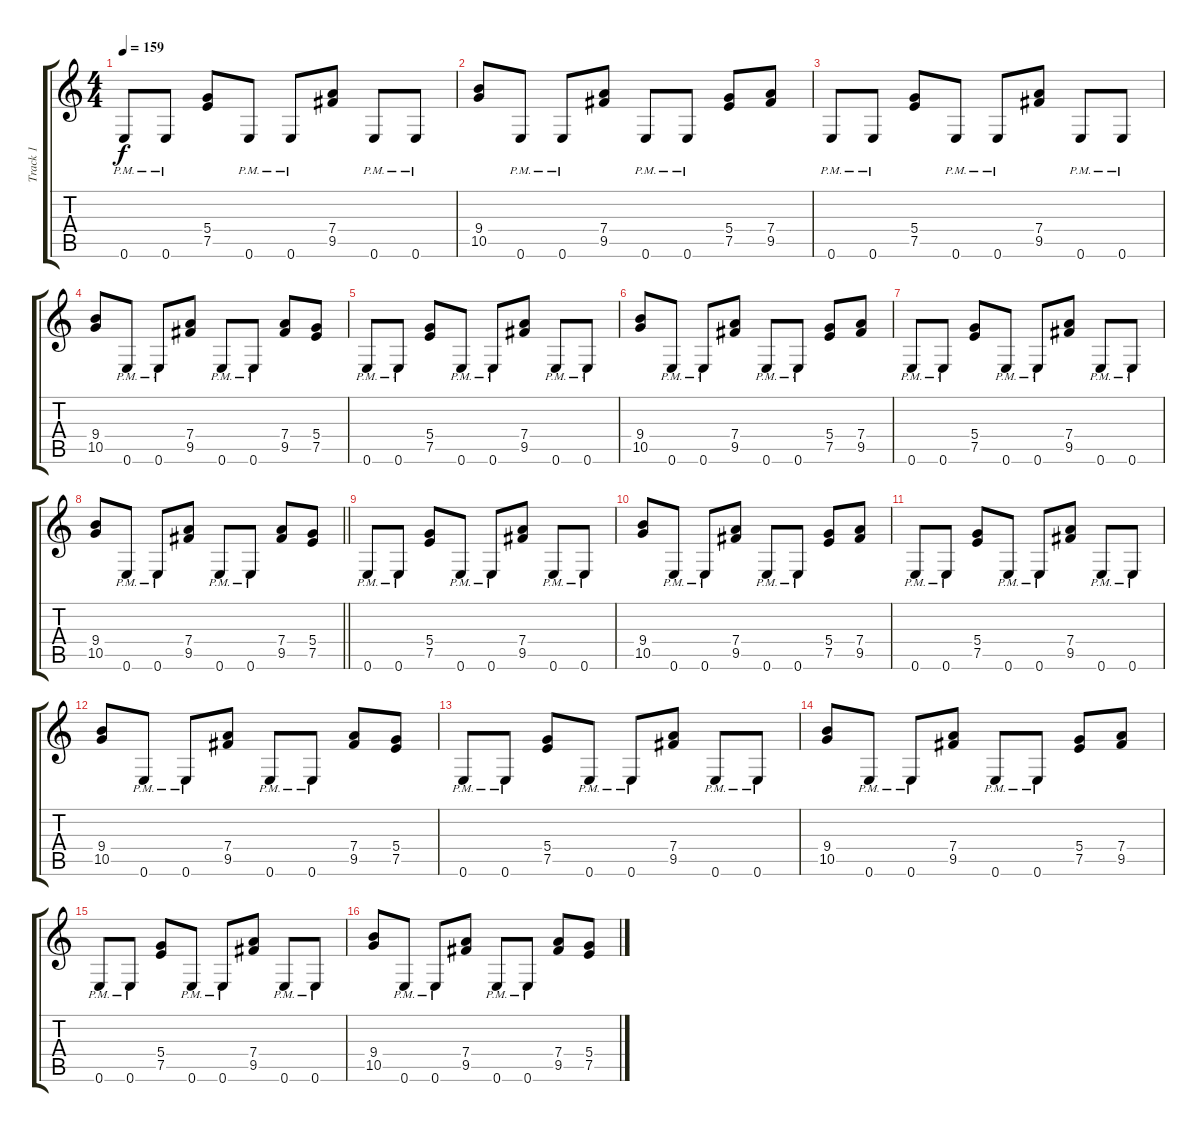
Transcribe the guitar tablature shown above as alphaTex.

\track ("Track 1" "Track 1") {instrument distortionguitar}
\staff {score tabs}
\tuning (E4 B3 G3 D3 A2 E2) {hide}
\ts (4 4)
\tempo 159
\clef g2
\ks c
0.6{pm}.8{dy f instrument distortionguitar} 0.6{pm}.8 (5.4 7.5).8 0.6{pm}.8 0.6{pm}.8 (7.4 9.5).8 0.6{pm}.8 0.6{pm}.8 |
(9.4 10.5).8 0.6{pm}.8 0.6{pm}.8 (7.4 9.5).8 0.6{pm}.8 0.6{pm}.8 (5.4 7.5).8 (7.4 9.5).8 |
0.6{pm}.8 0.6{pm}.8 (5.4 7.5).8 0.6{pm}.8 0.6{pm}.8 (7.4 9.5).8 0.6{pm}.8 0.6{pm}.8 |
(9.4 10.5).8 0.6{pm}.8 0.6{pm}.8 (7.4 9.5).8 0.6{pm}.8 0.6{pm}.8 (7.4 9.5).8 (5.4 7.5).8 |
0.6{pm}.8 0.6{pm}.8 (5.4 7.5).8 0.6{pm}.8 0.6{pm}.8 (7.4 9.5).8 0.6{pm}.8 0.6{pm}.8 |
(9.4 10.5).8 0.6{pm}.8 0.6{pm}.8 (7.4 9.5).8 0.6{pm}.8 0.6{pm}.8 (5.4 7.5).8 (7.4 9.5).8 |
0.6{pm}.8 0.6{pm}.8 (5.4 7.5).8 0.6{pm}.8 0.6{pm}.8 (7.4 9.5).8 0.6{pm}.8 0.6{pm}.8 |
\barLineRight lightlight
(9.4 10.5).8 0.6{pm}.8 0.6{pm}.8 (7.4 9.5).8 0.6{pm}.8 0.6{pm}.8 (7.4 9.5).8 (5.4 7.5).8 |
0.6{pm}.8{balance 8} 0.6{pm}.8 (5.4 7.5).8 0.6{pm}.8 0.6{pm}.8 (7.4 9.5).8 0.6{pm}.8 0.6{pm}.8 |
(9.4 10.5).8 0.6{pm}.8 0.6{pm}.8 (7.4 9.5).8 0.6{pm}.8 0.6{pm}.8 (5.4 7.5).8 (7.4 9.5).8 |
0.6{pm}.8 0.6{pm}.8 (5.4 7.5).8 0.6{pm}.8 0.6{pm}.8 (7.4 9.5).8 0.6{pm}.8 0.6{pm}.8 |
(9.4 10.5).8 0.6{pm}.8 0.6{pm}.8 (7.4 9.5).8 0.6{pm}.8 0.6{pm}.8 (7.4 9.5).8 (5.4 7.5).8 |
0.6{pm}.8{balance 8} 0.6{pm}.8 (5.4 7.5).8 0.6{pm}.8 0.6{pm}.8 (7.4 9.5).8 0.6{pm}.8 0.6{pm}.8 |
(9.4 10.5).8 0.6{pm}.8 0.6{pm}.8 (7.4 9.5).8 0.6{pm}.8 0.6{pm}.8 (5.4 7.5).8 (7.4 9.5).8 |
0.6{pm}.8 0.6{pm}.8 (5.4 7.5).8 0.6{pm}.8 0.6{pm}.8 (7.4 9.5).8 0.6{pm}.8 0.6{pm}.8 |
(9.4 10.5).8 0.6{pm}.8 0.6{pm}.8 (7.4 9.5).8 0.6{pm}.8 0.6{pm}.8 (7.4 9.5).8 (5.4 7.5).8
